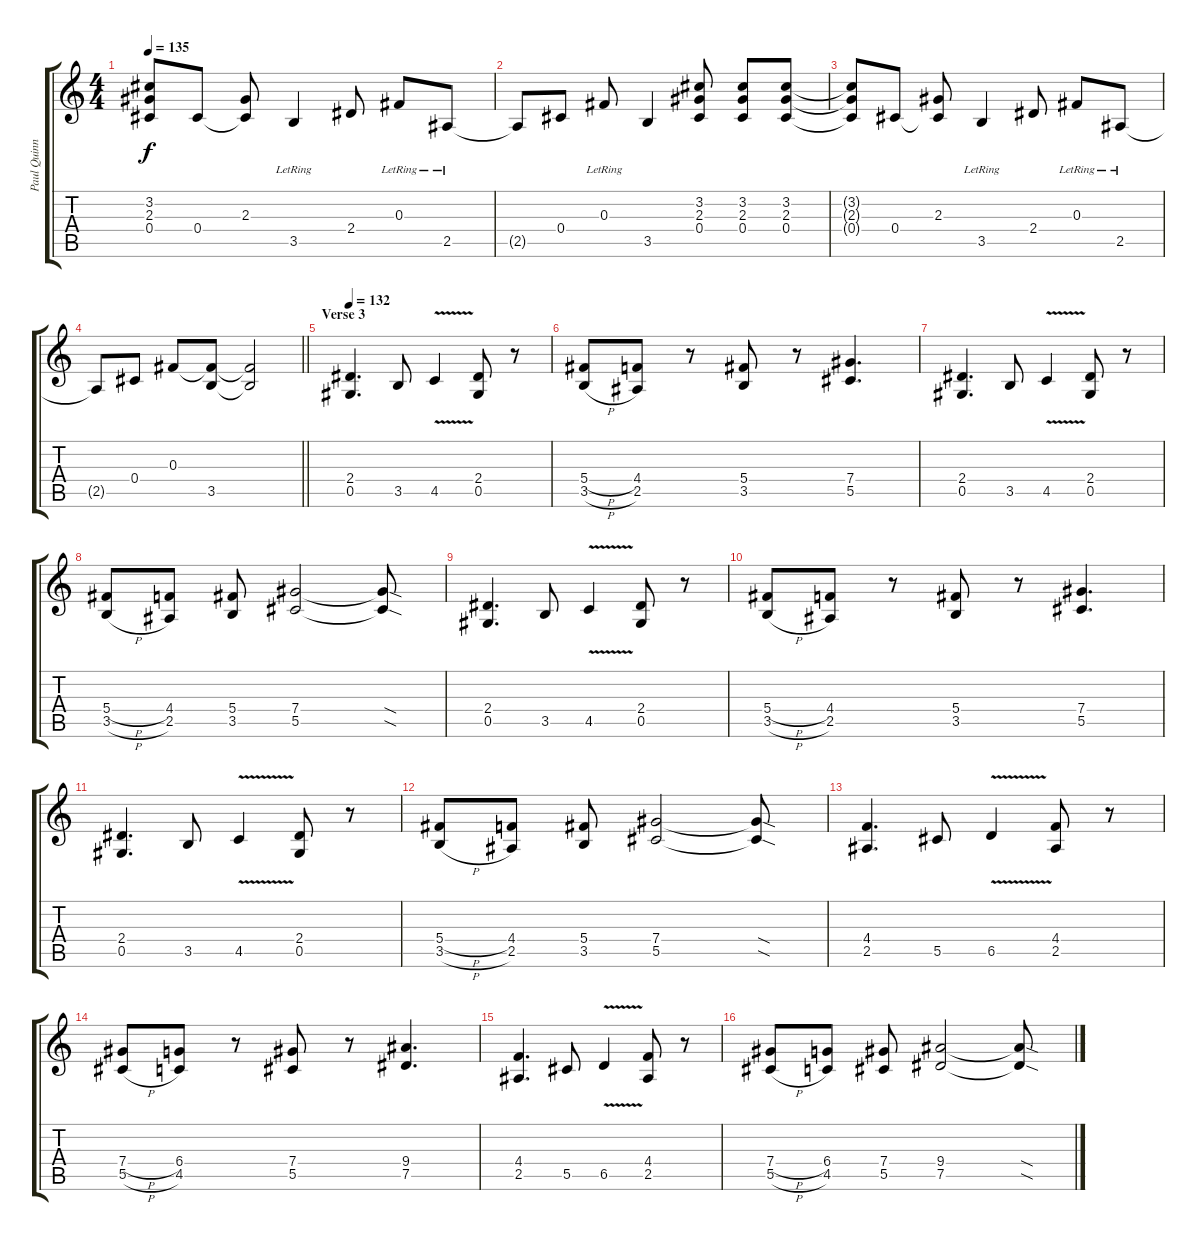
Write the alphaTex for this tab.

\track ("Paul Quinn" "Paul Quinn") {instrument overdrivenguitar}
\staff {score tabs}
\tuning (Eb4 Bb3 Gb3 Db3 Ab2 Eb2) {hide}
\ts (4 4)
\tempo 135
\clef g2
\ks c
(3.2{t} 2.3{t} 0.4{t}).8{dy f} 0.4.8 (2.3 0.4{t}).8 3.5{lr}.4 2.4.8 0.3{lr}.8 2.5{lr}.8 |
2.5{t}.8 0.4.8 0.3{lr}.8 3.5.4 (3.2 2.3 0.4).8 (3.2 2.3 0.4).8 (3.2 2.3 0.4).8 |
(3.2{t} 2.3{t} 0.4{t}).8 0.4.8 (2.3 0.4{t}).8 3.5{lr}.4 2.4.8 0.3{lr}.8 2.5{lr}.8 |
\barLineRight lightlight
2.5{t}.8 0.4.8 0.3.8 (0.3{t} 3.5).8 (0.3{t} 3.5{t}).2 |
\section ("" "Verse 3")
\tempo 132
(2.4 0.5).4{d} 3.5.8 4.5{v}.4 (2.4 0.5).8 r.8 |
(5.4{h} 3.5{h}).8 (4.4 2.5).8 r.8 (5.4 3.5).8 r.8 (7.4 5.5).4{d} |
(2.4 0.5).4{d} 3.5.8 4.5{v}.4 (2.4 0.5).8 r.8 |
(5.4{h} 3.5{h}).8 (4.4 2.5).8 (5.4 3.5).8 (7.4 5.5).2 (7.4{sod t} 5.5{sod t}).8 |
(2.4 0.5).4{d} 3.5.8 4.5{v}.4 (2.4 0.5).8 r.8 |
(5.4{h} 3.5{h}).8 (4.4 2.5).8 r.8 (5.4 3.5).8 r.8 (7.4 5.5).4{d} |
(2.4 0.5).4{d} 3.5.8 4.5{v}.4 (2.4 0.5).8 r.8 |
(5.4{h} 3.5{h}).8 (4.4 2.5).8 (5.4 3.5).8 (7.4 5.5).2 (7.4{sod t} 5.5{sod t}).8 |
(4.4 2.5).4{d} 5.5.8 6.5{v}.4 (4.4 2.5).8 r.8 |
(7.4{h} 5.5{h}).8 (6.4 4.5).8 r.8 (7.4 5.5).8 r.8 (9.4 7.5).4{d} |
(4.4 2.5).4{d} 5.5.8 6.5{v}.4 (4.4 2.5).8 r.8 |
(7.4{h} 5.5{h}).8 (6.4 4.5).8 (7.4 5.5).8 (9.4 7.5).2 (9.4{sod t} 7.5{sod t}).8
